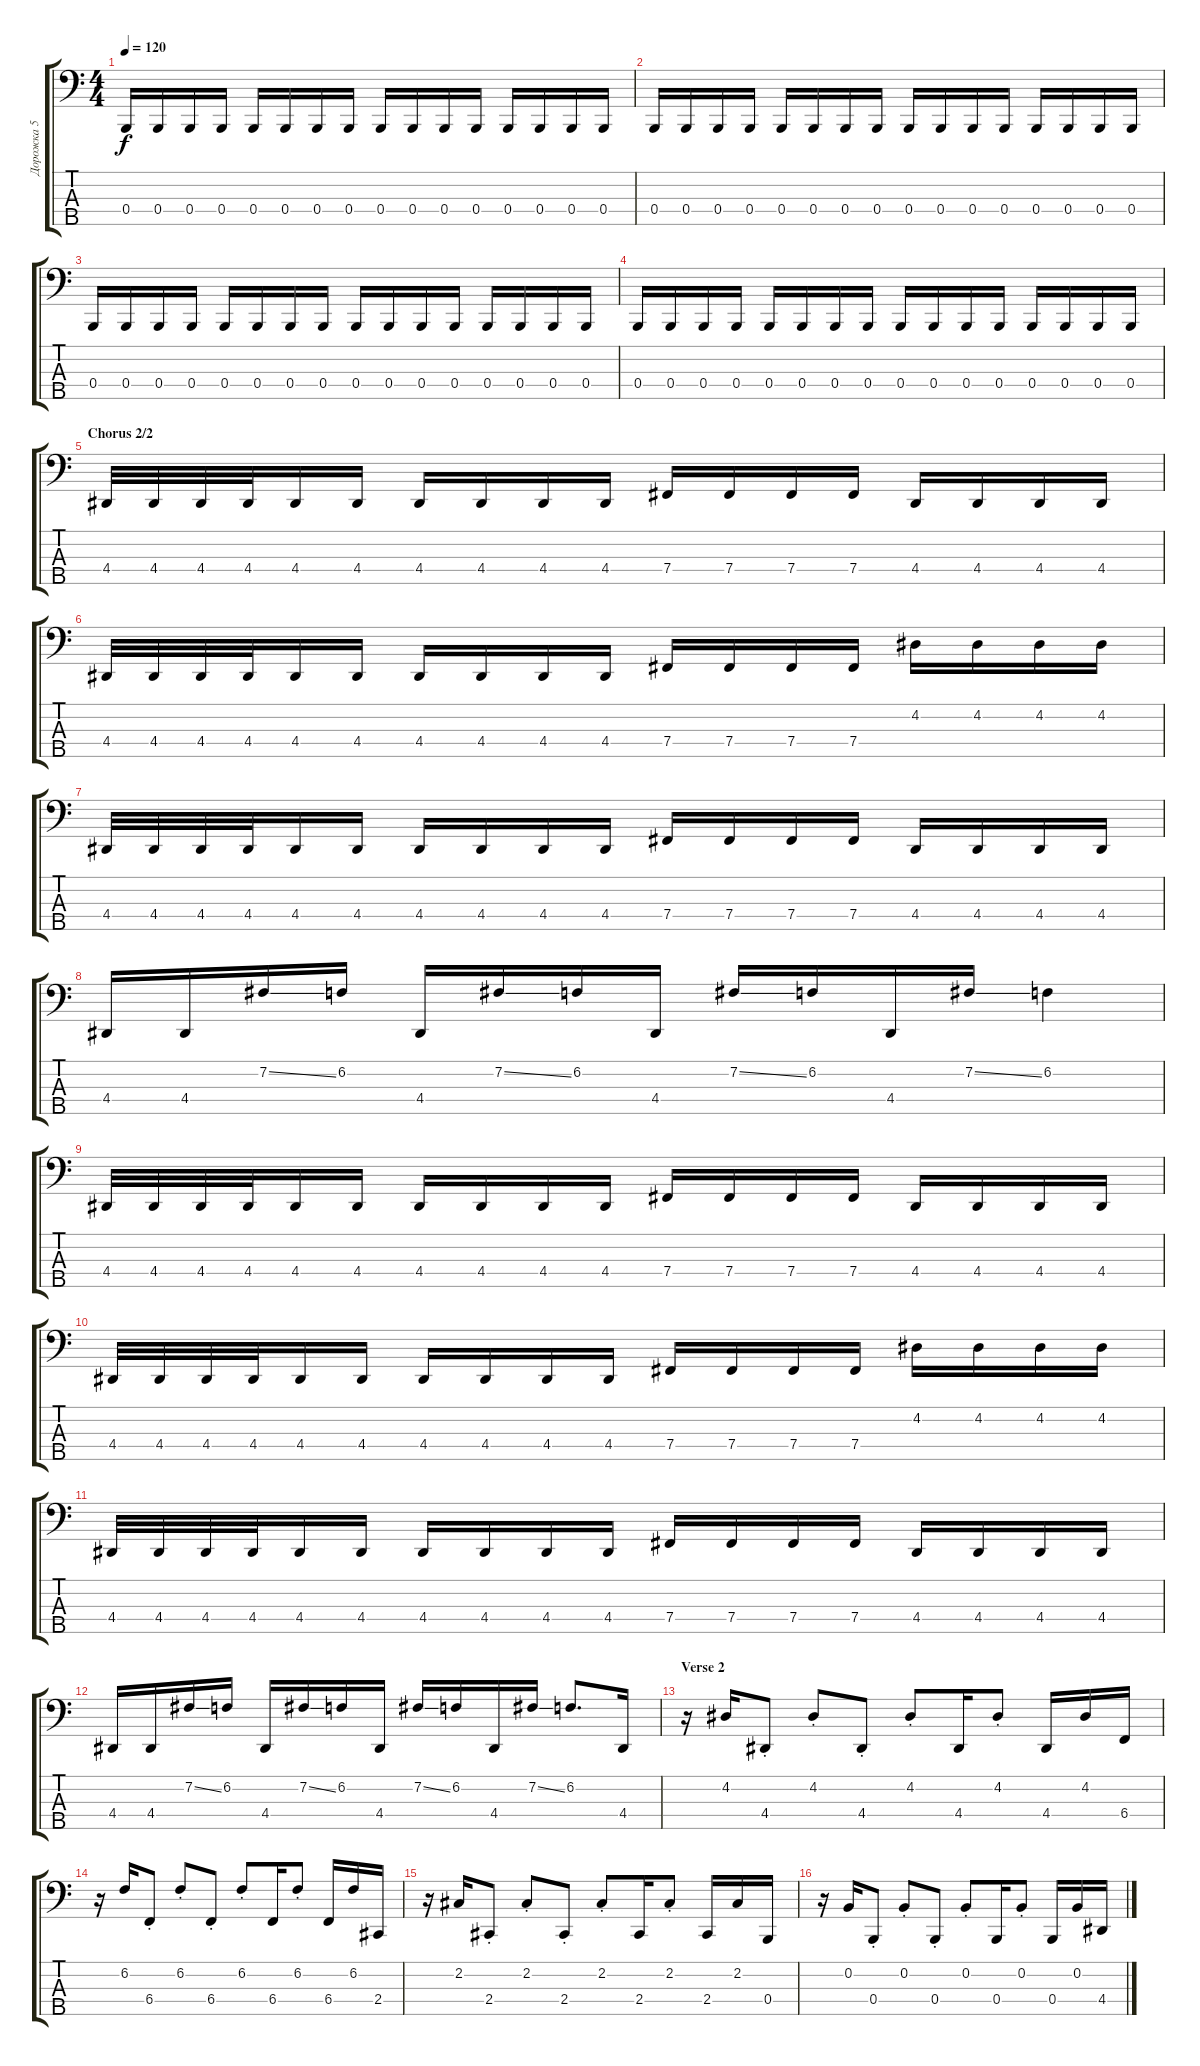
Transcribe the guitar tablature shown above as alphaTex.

\track ("Дорожка 5" "Дорожка 5") {instrument electricbassfinger}
\staff {score tabs}
\tuning (E2 B1 Gb1 B0 Ab0) {hide}
\ts (4 4)
\tempo 120
\clef f4
\ks c
0.4{t}.16{dy f} 0.4.16 0.4.16 0.4.16 0.4.16 0.4.16 0.4.16 0.4.16 0.4.16 0.4.16 0.4.16 0.4.16 0.4.16 0.4.16 0.4.16 0.4.16 |
0.4.16 0.4.16 0.4.16 0.4.16 0.4.16 0.4.16 0.4.16 0.4.16 0.4.16 0.4.16 0.4.16 0.4.16 0.4.16 0.4.16 0.4.16 0.4.16 |
0.4.16 0.4.16 0.4.16 0.4.16 0.4.16 0.4.16 0.4.16 0.4.16 0.4.16 0.4.16 0.4.16 0.4.16 0.4.16 0.4.16 0.4.16 0.4.16 |
0.4.16 0.4.16 0.4.16 0.4.16 0.4.16 0.4.16 0.4.16 0.4.16 0.4.16 0.4.16 0.4.16 0.4.16 0.4.16 0.4.16 0.4.16 0.4.16 |
\section ("" "Chorus 2/2")
4.4.32 4.4.32 4.4.32 4.4.32 4.4.16 4.4.16 4.4.16 4.4.16 4.4.16 4.4.16 7.4.16 7.4.16 7.4.16 7.4.16 4.4.16 4.4.16 4.4.16 4.4.16 |
4.4.32 4.4.32 4.4.32 4.4.32 4.4.16 4.4.16 4.4.16 4.4.16 4.4.16 4.4.16 7.4.16 7.4.16 7.4.16 7.4.16 4.2.16 4.2.16 4.2.16 4.2.16 |
4.4.32 4.4.32 4.4.32 4.4.32 4.4.16 4.4.16 4.4.16 4.4.16 4.4.16 4.4.16 7.4.16 7.4.16 7.4.16 7.4.16 4.4.16 4.4.16 4.4.16 4.4.16 |
4.4.16 4.4.16 7.2{ss}.16 6.2.16 4.4.16 7.2{ss}.16 6.2.16 4.4.16 7.2{ss}.16 6.2.16 4.4.16 7.2{ss}.16 6.2.4 |
4.4.32 4.4.32 4.4.32 4.4.32 4.4.16 4.4.16 4.4.16 4.4.16 4.4.16 4.4.16 7.4.16 7.4.16 7.4.16 7.4.16 4.4.16 4.4.16 4.4.16 4.4.16 |
4.4.32 4.4.32 4.4.32 4.4.32 4.4.16 4.4.16 4.4.16 4.4.16 4.4.16 4.4.16 7.4.16 7.4.16 7.4.16 7.4.16 4.2.16 4.2.16 4.2.16 4.2.16 |
4.4.32 4.4.32 4.4.32 4.4.32 4.4.16 4.4.16 4.4.16 4.4.16 4.4.16 4.4.16 7.4.16 7.4.16 7.4.16 7.4.16 4.4.16 4.4.16 4.4.16 4.4.16 |
4.4.16 4.4.16 7.2{ss}.16 6.2.16 4.4.16 7.2{ss}.16 6.2.16 4.4.16 7.2{ss}.16 6.2.16 4.4.16 7.2{ss}.16 6.2.8{d} 4.4.16 |
\section ("" "Verse 2")
r.16 4.2.16 4.4{st}.8 4.2{st}.8 4.4{st}.8 4.2{st}.8 4.4.16 4.2{st}.8 4.4.16 4.2.16 6.4.16 |
r.16 6.2.16 6.4{st}.8 6.2{st}.8 6.4{st}.8 6.2{st}.8 6.4.16 6.2{st}.8 6.4.16 6.2.16 2.4.16 |
r.16 2.2.16 2.4{st}.8 2.2{st}.8 2.4{st}.8 2.2{st}.8 2.4.16 2.2{st}.8 2.4.16 2.2.16 0.4.16 |
r.16 0.2.16 0.4{st}.8 0.2{st}.8 0.4{st}.8 0.2{st}.8 0.4.16 0.2{st}.8 0.4.16 0.2.16 4.4.16
